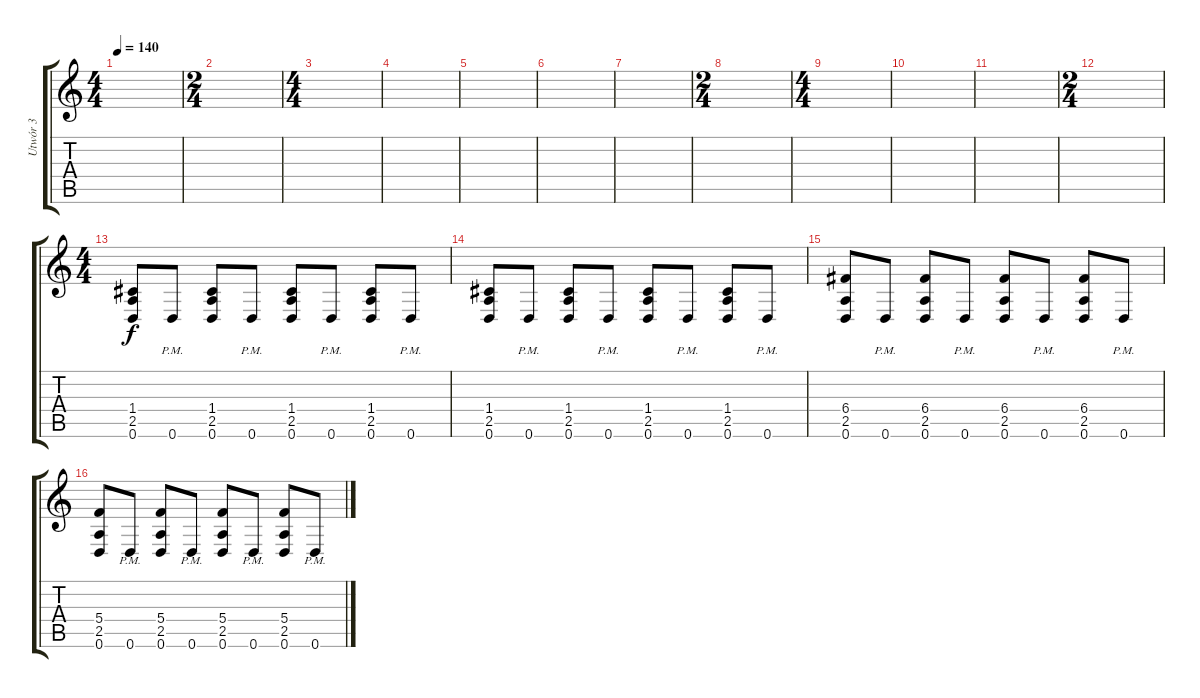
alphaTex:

\track ("Utwór 3" "Utwór 3") {instrument distortionguitar}
\staff {score tabs}
\tuning (D4 A3 F3 C3 G2 D2) {hide}
\ts (4 4)
\tempo 140
\clef g2
\ks c
|
\ts (2 4)
|
\ts (4 4)
|
|
|
|
|
\ts (2 4)
|
\ts (4 4)
|
|
|
\ts (2 4)
|
\ts (4 4)
(1.4 2.5 0.6).8 0.6{pm}.8 (1.4 2.5 0.6).8 0.6{pm}.8 (1.4 2.5 0.6).8 0.6{pm}.8 (1.4 2.5 0.6).8 0.6{pm}.8 |
(1.4 2.5 0.6).8 0.6{pm}.8 (1.4 2.5 0.6).8 0.6{pm}.8 (1.4 2.5 0.6).8 0.6{pm}.8 (1.4 2.5 0.6).8 0.6{pm}.8 |
(6.4 2.5 0.6).8 0.6{pm}.8 (6.4 2.5 0.6).8 0.6{pm}.8 (6.4 2.5 0.6).8 0.6{pm}.8 (6.4 2.5 0.6).8 0.6{pm}.8 |
(5.4 2.5 0.6).8 0.6{pm}.8 (5.4 2.5 0.6).8 0.6{pm}.8 (5.4 2.5 0.6).8 0.6{pm}.8 (5.4 2.5 0.6).8 0.6{pm}.8
